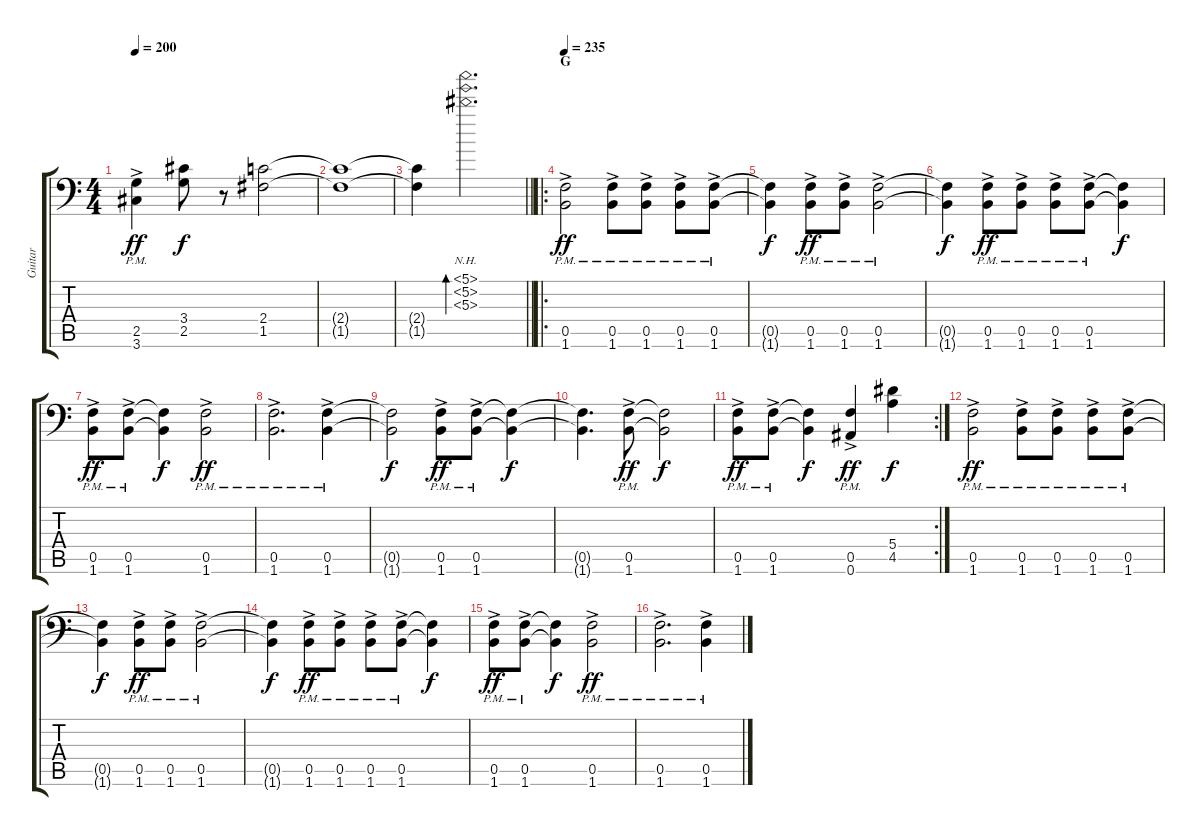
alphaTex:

\track ("Guitar" "Guitar") {instrument distortionguitar}
\staff {score tabs}
\tuning (C4 G3 Eb3 Bb2 F2 Bb1) {hide}
\ts (4 4)
\tempo 200
\clef f4
\ks c
(2.5{ac pm} 3.6{ac pm}).4{dy ff} (3.4 2.5).8{dy f} r.8 (2.4 1.5).2 |
(2.4{t} 1.5{t}).1 |
\barLineRight lightlight
(2.4{t} 1.5{t}).4 (5.1{nh} 5.2{nh} 5.3{nh}).2{d bd 120} |
\ro
\section ("" "G")
\tempo 235
(0.5{ac pm} 1.6{ac pm}).2{dy ff volume 14} (0.5{ac pm} 1.6{ac pm}).8 (0.5{ac pm} 1.6{ac pm}).8 (0.5{ac pm} 1.6{ac pm}).8 (0.5{ac pm} 1.6{ac pm}).8 |
(0.5{t} 1.6{t}).4{dy f} (0.5{ac pm} 1.6{ac pm}).8{dy ff} (0.5{ac pm} 1.6{ac pm}).8 (0.5{ac pm} 1.6{ac pm}).2 |
(0.5{t} 1.6{t}).4{dy f} (0.5{ac pm} 1.6{ac pm}).8{dy ff} (0.5{ac pm} 1.6{ac pm}).8 (0.5{ac pm} 1.6{ac pm}).8 (0.5{ac pm} 1.6{ac pm}).8 (0.5{t} 1.6{t}).4{dy f} |
(0.5{ac pm} 1.6{ac pm}).8{dy ff} (0.5{ac pm} 1.6{ac pm}).8 (0.5{t} 1.6{t}).4{dy f} (0.5{ac pm} 1.6{ac pm}).2{dy ff} |
(0.5{ac pm} 1.6{ac pm}).2{d} (0.5{ac pm} 1.6{ac pm}).4 |
(0.5{t} 1.6{t}).2{dy f} (0.5{ac pm} 1.6{ac pm}).8{dy ff} (0.5{ac pm} 1.6{ac pm}).8 (0.5{t} 1.6{t}).4{dy f} |
(0.5{t} 1.6{t}).4{d} (0.5{ac pm} 1.6{ac pm}).8{dy ff} (0.5{t} 1.6{t}).2{dy f} |
\rc 2
(0.5{ac pm} 1.6{ac pm}).8{dy ff} (0.5{ac pm} 1.6{ac pm}).8 (0.5{t} 1.6{t}).4{dy f} (0.5{ac pm} 0.6{ac pm}).4{dy ff} (5.4 4.5).4{dy f} |
(0.5{ac pm} 1.6{ac pm}).2{dy ff} (0.5{ac pm} 1.6{ac pm}).8 (0.5{ac pm} 1.6{ac pm}).8 (0.5{ac pm} 1.6{ac pm}).8 (0.5{ac pm} 1.6{ac pm}).8 |
(0.5{t} 1.6{t}).4{dy f} (0.5{ac pm} 1.6{ac pm}).8{dy ff} (0.5{ac pm} 1.6{ac pm}).8 (0.5{ac pm} 1.6{ac pm}).2 |
(0.5{t} 1.6{t}).4{dy f} (0.5{ac pm} 1.6{ac pm}).8{dy ff} (0.5{ac pm} 1.6{ac pm}).8 (0.5{ac pm} 1.6{ac pm}).8 (0.5{ac pm} 1.6{ac pm}).8 (0.5{t} 1.6{t}).4{dy f} |
(0.5{ac pm} 1.6{ac pm}).8{dy ff} (0.5{ac pm} 1.6{ac pm}).8 (0.5{t} 1.6{t}).4{dy f} (0.5{ac pm} 1.6{ac pm}).2{dy ff} |
(0.5{ac pm} 1.6{ac pm}).2{d} (0.5{ac pm} 1.6{ac pm}).4
